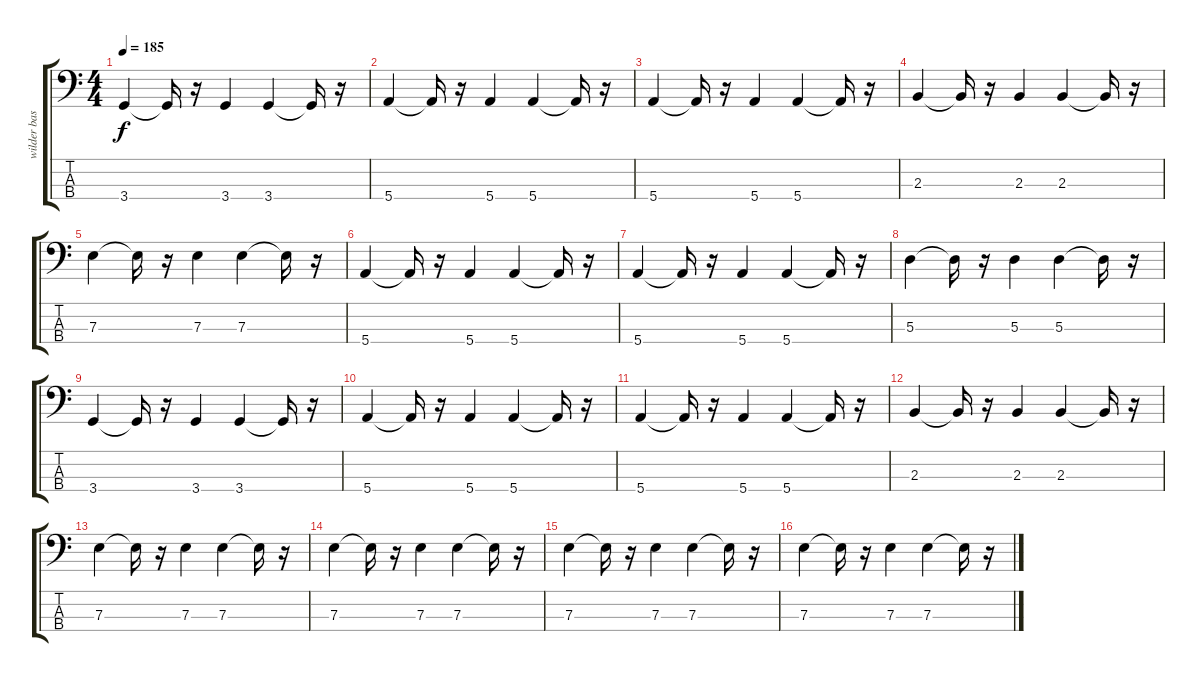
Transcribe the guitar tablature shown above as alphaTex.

\track ("wilder bass" "wilder bas") {instrument electricbassfinger}
\staff {score tabs}
\tuning (G2 D2 A1 E1) {hide}
\ts (4 4)
\tempo 185
\clef f4
\ks c
3.4.4{dy f} 3.4{t}.16 r.16 3.4.4 3.4.4 3.4{t}.16 r.16 |
5.4.4 5.4{t}.16 r.16 5.4.4 5.4.4 5.4{t}.16 r.16 |
5.4.4 5.4{t}.16 r.16 5.4.4 5.4.4 5.4{t}.16 r.16 |
2.3.4 2.3{t}.16 r.16 2.3.4 2.3.4 2.3{t}.16 r.16 |
7.3.4 7.3{t}.16 r.16 7.3.4 7.3.4 7.3{t}.16 r.16 |
5.4.4 5.4{t}.16 r.16 5.4.4 5.4.4 5.4{t}.16 r.16 |
5.4.4 5.4{t}.16 r.16 5.4.4 5.4.4 5.4{t}.16 r.16 |
5.3.4 5.3{t}.16 r.16 5.3.4 5.3.4 5.3{t}.16 r.16 |
3.4.4 3.4{t}.16 r.16 3.4.4 3.4.4 3.4{t}.16 r.16 |
5.4.4 5.4{t}.16 r.16 5.4.4 5.4.4 5.4{t}.16 r.16 |
5.4.4 5.4{t}.16 r.16 5.4.4 5.4.4 5.4{t}.16 r.16 |
2.3.4 2.3{t}.16 r.16 2.3.4 2.3.4 2.3{t}.16 r.16 |
7.3.4 7.3{t}.16 r.16 7.3.4 7.3.4 7.3{t}.16 r.16 |
7.3.4 7.3{t}.16 r.16 7.3.4 7.3.4 7.3{t}.16 r.16 |
7.3.4 7.3{t}.16 r.16 7.3.4 7.3.4 7.3{t}.16 r.16 |
7.3.4 7.3{t}.16 r.16 7.3.4 7.3.4 7.3{t}.16 r.16
